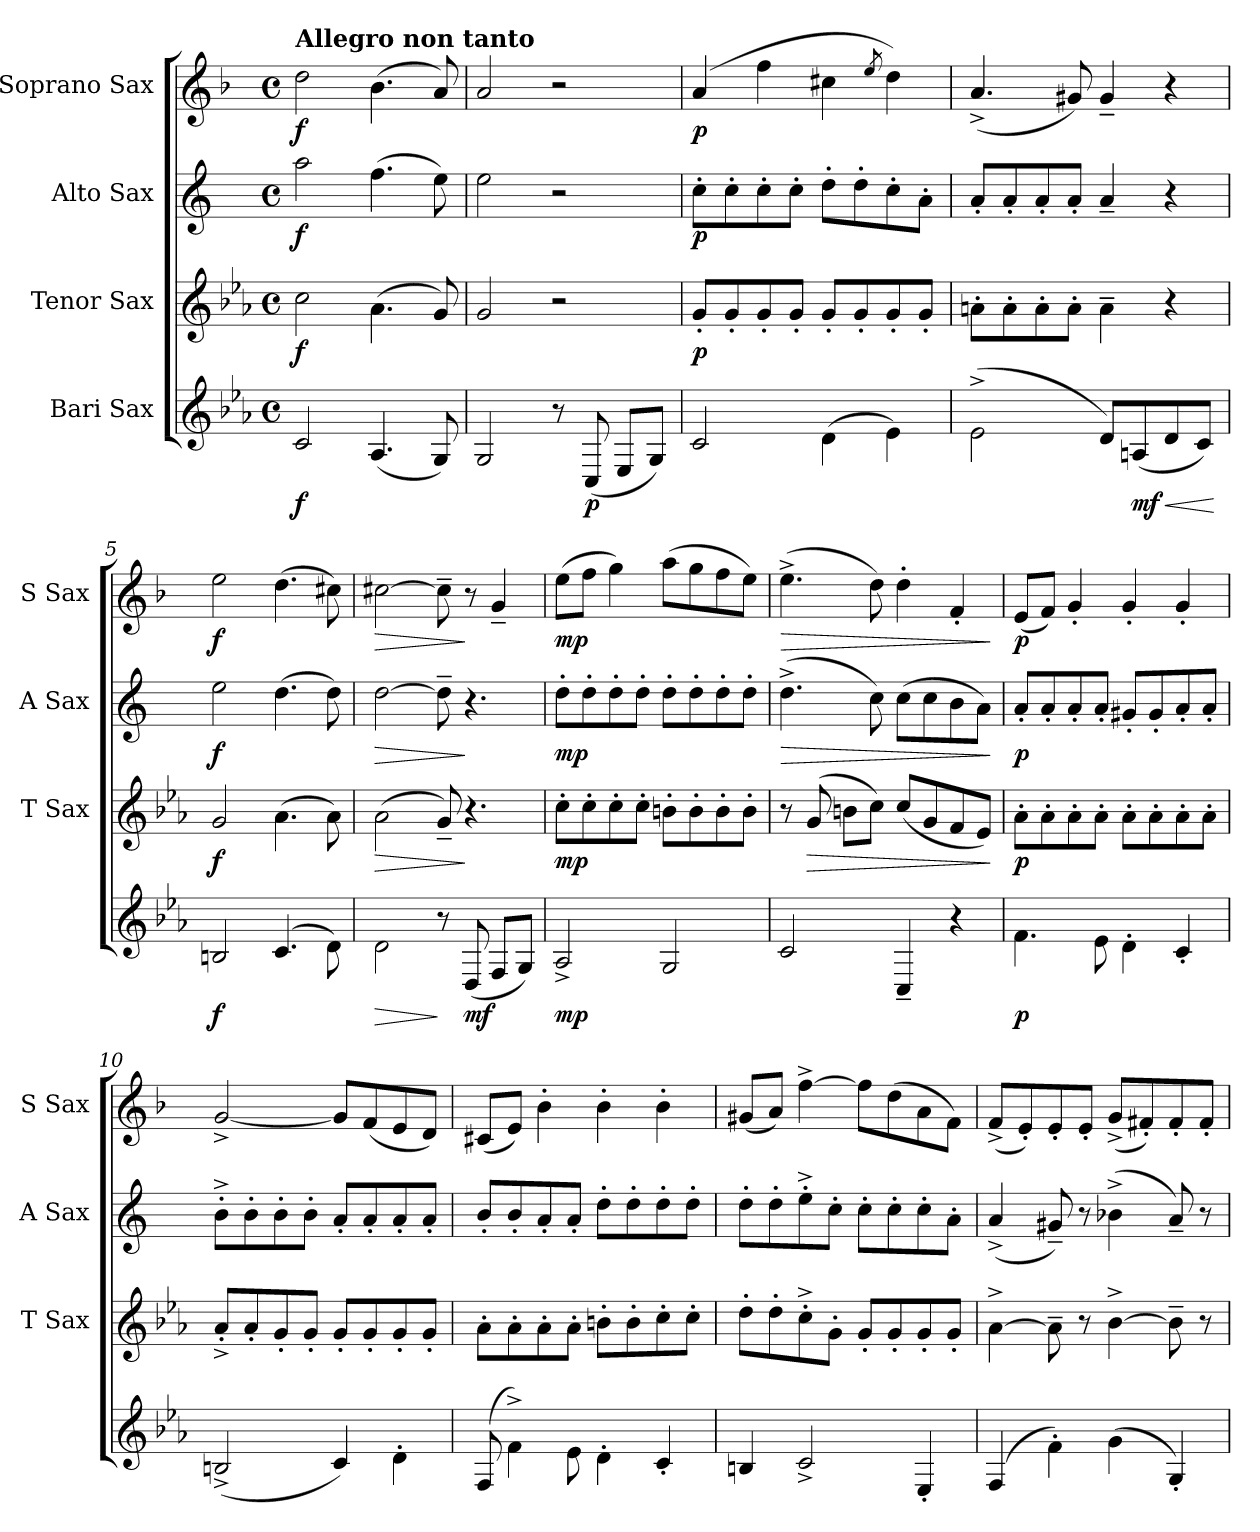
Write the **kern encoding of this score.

**kern	**dynam	**kern	**dynam	**kern	**dynam	**kern	**dynam
*part4	*part4	*part3	*part3	*part2	*part2	*part1	*part1
*staff4	*staff4	*staff3	*staff3	*staff2	*staff2	*staff1	*staff1
*I"Bari Sax	*	*I"Tenor Sax	*	*I"Alto Sax	*	*I"Soprano Sax	*
*	*	*I'T Sax	*	*I'A Sax	*	*I'S Sax	*
*clefG2	*	*clefG2	*	*clefG2	*	*clefG2	*
*ITrd12c21	*	*ITrd8c14	*	*ITrd5c9	*	*ITrd1c2	*
*k[b-e-a-]	*	*k[b-e-a-]	*	*k[b-e-a-]	*	*k[b-e-a-]	*
*E-:	*	*E-:	*	*E-:	*	*E-:	*
*M4/4	*	*M4/4	*	*M4/4	*	*M4/4	*
*met(c)	*	*met(c)	*	*met(c)	*	*met(c)	*
=1	=1	=1	=1	=1	=1	=1	=1
!	!	!	!	!	!	!LO:TX:a:B:t=Allegro non tanto	!
!	!LO:DY:b	!	!LO:DY:b	!	!LO:DY:b	!	!LO:DY:b
2C/	f	2c\	f	2cc\	f	2cc\	f
(<4.AA-/	.	(>4.A-\	.	(>4.a-\	.	(>4.a-\	.
8GG/)	.	8G/)	.	8g\)	.	8g/)	.
=2	=2	=2	=2	=2	=2	=2	=2
2GG/	.	2G/	.	2g\	.	2g/	.
8r	.	2r	.	2r	.	2r	.
!	!LO:DY:b	!	!	!	!	!	!
(<8CC/	p	.	.	.	.	.	.
8EE-/L	.	.	.	.	.	.	.
8GG/J)	.	.	.	.	.	.	.
=3	=3	=3	=3	=3	=3	=3	=3
!	!	!	!LO:DY:b	!	!LO:DY:b	!	!LO:DY:b
2C/	.	8G'</L	p	8e-'>\L	p	(4g/	p
.	.	8G'</	.	8e-'>\	.	.	.
.	.	8G'</	.	8e-'>\	.	4ee-\	.
.	.	8G'</J	.	8e-'>\J	.	.	.
(>4D\	.	8G'</L	.	8f'>\L	.	4bn\	.
.	.	8G'</	.	8f'>\	.	.	.
.	.	.	.	.	.	8qdd/	.
4E-\)	.	8G'</	.	8e-'>\	.	4cc\)	.
.	.	8G'</J	.	8c'>\J	.	.	.
=4	=4	=4	=4	=4	=4	=4	=4
(>2E-^>\	.	8An'>\L	.	8c'</L	.	(<4.g^</	.
.	.	8A'>\	.	8c'</	.	.	.
.	.	8A'>\	.	8c'</	.	.	.
.	.	8A'>\J	.	8c'</J	.	8f#X/)	.
8D/L)	.	4A~>\	.	4c~</	.	4f#~</	.
!	!LO:DY:b	!	!	!	!	!	!
(<8AAn/	mf	.	.	.	.	.	.
!	!LO:HP:b	!	!	!	!	!	!
8D/	<	4r	.	4r	.	4r	.
8C/J)	.	.	.	.	.	.	.
.	[	.	.	.	.	.	.
=5	=5	=5	=5	=5	=5	=5	=5
!	!LO:DY:b	!	!LO:DY:b	!	!LO:DY:b	!	!LO:DY:b
2BBn/	f	2G/	f	2g\	f	2dd\	f
(4.C/	.	(>4.A-i\	.	(>4.f\	.	(>4.cc\	.
8D\)	.	8A-\)	.	8f\)	.	8bn\)	.
=6	=6	=6	=6	=6	=6	=6	=6
!	!LO:HP:b	!	!LO:HP:b	!	!LO:HP:b	!	!LO:HP:b
2D\	>	(>2A-\	>	[2f\	>	[2bn\	>
8r	]	8G~</)	.	8f~>\]	.	8b~>\]	.
!	!LO:DY:b	!	!	!	!	!	!
(<8DD/	mf	4.r	]	4.r	]	8r	]
8FF/L	.	.	.	.	.	4f~</	.
8GG/J)	.	.	.	.	.	.	.
=7	=7	=7	=7	=7	=7	=7	=7
!	!LO:DY:b	!	!LO:DY:b	!	!LO:DY:b	!	!LO:DY:b
2AA-^</	mp	8c'>\L	mp	8f'>\L	mp	(>8dd\L	mp
.	.	8c'>\	.	8f'>\	.	8ee-\J	.
.	.	8c'>\	.	8f'>\	.	4ff\)	.
.	.	8c'>\J	.	8f'>\J	.	.	.
2GG/	.	8Bn'>\L	.	8f'>\L	.	(>8gg\L	.
.	.	8B'>\	.	8f'>\	.	8ff\	.
.	.	8B'>\	.	8f'>\	.	8ee-\	.
.	.	8B'>\J	.	8f'>\J	.	8dd\J)	.
=8	=8	=8	=8	=8	=8	=8	=8
!	!	!	!	!	!LO:HP:b	!	!LO:HP:b
2C/	.	8r	.	(>4.f^>\	>	(>4.dd^>\	>
!	!	!	!LO:HP:b	!	!	!	!
.	.	(8G/	>	.	.	.	.
.	.	8Bn\L	.	.	.	.	.
.	.	8c\J)	.	8e-\)	.	8cc\)	.
4CC~</	.	(<8c/L	.	(>8e-\L	.	4cc'>\	.
.	.	8G/	.	8e-\	.	.	.
4r	.	8F/	.	8d\	.	4e-'</	.
.	.	8E-/J)	.	8c\J)	.	.	.
.	.	.	]	.	]	.	]
!!LO:LB:g=z
=9	=9	=9	=9	=9	=9	=9	=9
!	!LO:DY:b	!	!LO:DY:b	!	!LO:DY:b	!	!LO:DY:b
4.F\	p	8A-'>\L	p	8c'</L	p	(<8d/L	p
.	.	8A-'>\	.	8c'</	.	8e-/J)	.
.	.	8A-'>\	.	8c'</	.	4f'</	.
8E-\	.	8A-'>\J	.	8c'</J	.	.	.
4D'>\	.	8A-'>\L	.	8Bn'</L	.	4f'</	.
.	.	8A-'>\	.	8B'</	.	.	.
4C'</	.	8A-'>\	.	8c'</	.	4f'</	.
.	.	8A-'>\J	.	8c'</J	.	.	.
=10	=10	=10	=10	=10	=10	=10	=10
(<2BBn^</	.	8A-^<'</L	.	8d^>'>\L	.	[2f^</	.
.	.	8A-'</	.	8d'>\	.	.	.
.	.	8G'</	.	8d'>\	.	.	.
.	.	8G'</J	.	8d'>\J	.	.	.
4C/)	.	8G'</L	.	8c'</L	.	8f/L]	.
.	.	8G'</	.	8c'</	.	(<8e-/	.
4D'>\	.	8G'</	.	8c'</	.	8d/	.
.	.	8G'</J	.	8c'</J	.	8c/J)	.
=11	=11	=11	=11	=11	=11	=11	=11
(>8FF/	.	8A-'>\L	.	8d'</L	.	(<8Bn/L	.
4F^>\)	.	8A-'>\	.	8d'</	.	8d/J)	.
.	.	8A-'>\	.	8c'</	.	4a-'>\	.
8E-\	.	8A-'>\J	.	8c'</J	.	.	.
4D'>\	.	8Bn'>\L	.	8f'>\L	.	4a-'>\	.
.	.	8B'>\	.	8f'>\	.	.	.
4C'</	.	8c'>\	.	8f'>\	.	4a-'>\	.
.	.	8c'>\J	.	8f'>\J	.	.	.
=12	=12	=12	=12	=12	=12	=12	=12
4BBn/	.	8d'>\L	.	8f'>\L	.	(<8f#X/L	.
.	.	8d'>\	.	8f'>\	.	8g/J)	.
2C^</	.	8c^>'>\	.	8g^>'>\	.	[4ee-^>\	.
.	.	8G'>\J	.	8e-'>\J	.	.	.
.	.	8G'</L	.	8e-'>\L	.	8ee-\L]	.
.	.	8G'</	.	8e-'>\	.	(>8cc\	.
4EE-'</	.	8G'</	.	8e-'>\	.	8g\	.
.	.	8G'</J	.	8c'>\J	.	8e-\J)	.
=13	=13	=13	=13	=13	=13	=13	=13
(4FF/	.	[4A-^>\	.	(<4c^</	.	(<8e-^</L	.
.	.	.	.	.	.	8d'</)	.
4F'>\)	.	8A-~>\]	.	8Bn~</)	.	8d'</	.
.	.	8r	.	8r	.	8d'</J	.
(>4G\	.	[4B-^>\	.	(>4d-X^>\	.	(<8f^</L	.
.	.	.	.	.	.	8en'</)	.
4GG'</)	.	8B-~>\]	.	8c~</)	.	8e'</	.
.	.	8r	.	8r	.	8e'</J	.
=	=	=	=	=	=	=	=
*-	*-	*-	*-	*-	*-	*-	*-
